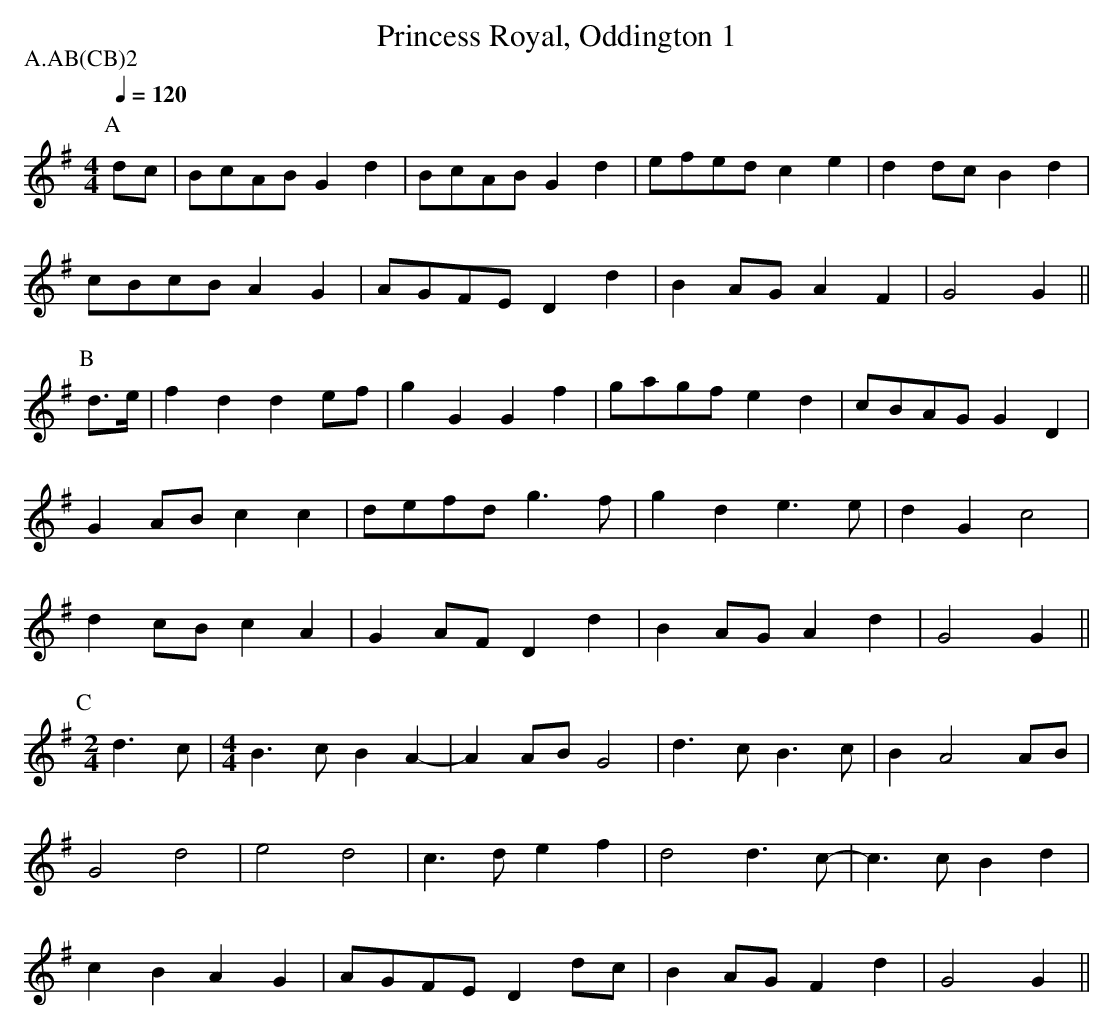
X:1
T:Princess Royal, Oddington 1
M:4/4
L:1/8
Q:1/4=120
P:A.AB(CB)2
K:G
P:A
dc|BcAB G2d2 |BcAB G2d2|efed c2e2|d2dc B2d2|
cBcB A2G2 |AGFE D2d2|B2AG A2F2|G4   G2 ||
P:B
d>e|f2d2 d2ef |g2G2 G2f2|gagf e2d2|cBAG G2D2|
G2AB c2c2 |defd g3f |g2d2 e3e |d2G2 c4  |
d2cB c2A2 |G2AF D2d2|B2AG A2d2|G4   G2 ||
P:C
M:2/4
L:1/8
d3c|\
M:4/4
B3c  B2A2-|A2AB G4  |d3c  B3c |B2A4   AB|
G4   d4   |e4   d4  |c3d  e2f2|d4   d3c-|c3c  B2d2 |
c2B2 A2G2 |AGFE D2dc|B2AG F2d2|G4   G2 ||
